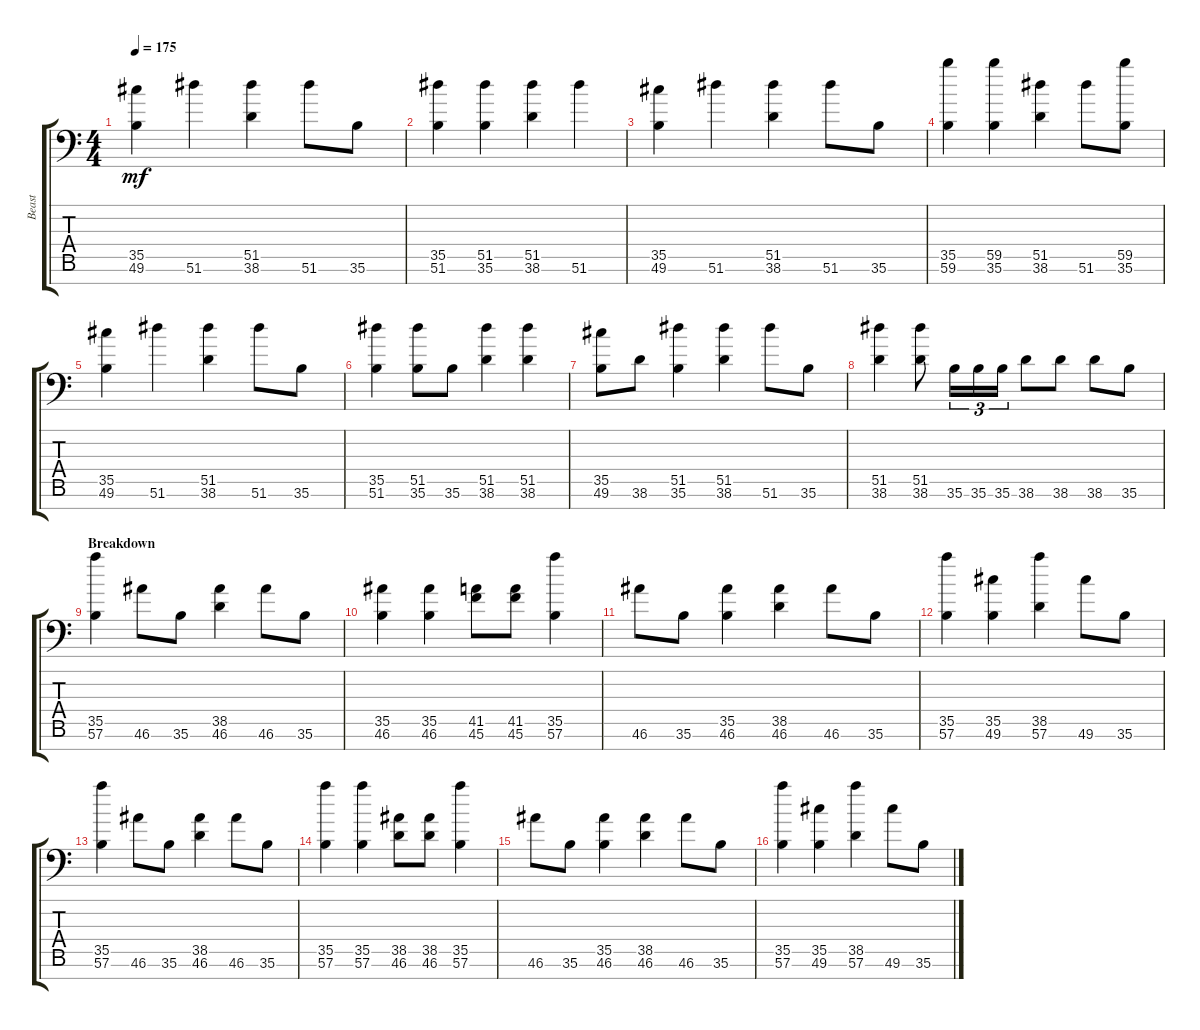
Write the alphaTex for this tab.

\track ("Beast" "Beast") {instrument acousticgrandpiano}
\staff {score tabs}
\tuning (C-1 C-1 C-1 C-1 C-1 C-1 C-1) {hide}
\ts (4 4)
\tempo 175
\clef f4
\ks c
(35.5 49.6).4{dy mf} 51.6.4 (51.5 38.6).4 51.6.8 35.6.8 |
(35.5 51.6).4 (51.5 35.6).4 (51.5 38.6).4 51.6.4 |
(35.5 49.6).4 51.6.4 (51.5 38.6).4 51.6.8 35.6.8 |
(35.5 59.6).4 (59.5 35.6).4 (51.5 38.6).4 51.6.8 (59.5 35.6).8 |
(35.5 49.6).4 51.6.4 (51.5 38.6).4 51.6.8 35.6.8 |
(35.5 51.6).4 (51.5 35.6).8 35.6.8 (51.5 38.6).4 (51.5 38.6).4 |
(35.5 49.6).8 38.6.8 (51.5 35.6).4 (51.5 38.6).4 51.6.8 35.6.8 |
(51.5 38.6).4 (51.5 38.6).8 35.6.16{tu (3 2)} 35.6.16{tu (3 2)} 35.6.16{tu (3 2)} 38.6.8 38.6.8 38.6.8 35.6.8 |
\section ("" "Breakdown")
(35.5 57.6).4 46.6.8 35.6.8 (38.5 46.6).4 46.6.8 35.6.8 |
(35.5 46.6).4 (35.5 46.6).4 (41.5 45.6).8 (41.5 45.6).8 (35.5 57.6).4 |
46.6.8 35.6.8 (35.5 46.6).4 (38.5 46.6).4 46.6.8 35.6.8 |
(35.5 57.6).4 (35.5 49.6).4 (38.5 57.6).4 49.6.8 35.6.8 |
(35.5 57.6).4 46.6.8 35.6.8 (38.5 46.6).4 46.6.8 35.6.8 |
(35.5 57.6).4 (35.5 57.6).4 (38.5 46.6).8 (38.5 46.6).8 (35.5 57.6).4 |
46.6.8 35.6.8 (35.5 46.6).4 (38.5 46.6).4 46.6.8 35.6.8 |
(35.5 57.6).4 (35.5 49.6).4 (38.5 57.6).4 49.6.8 35.6.8
